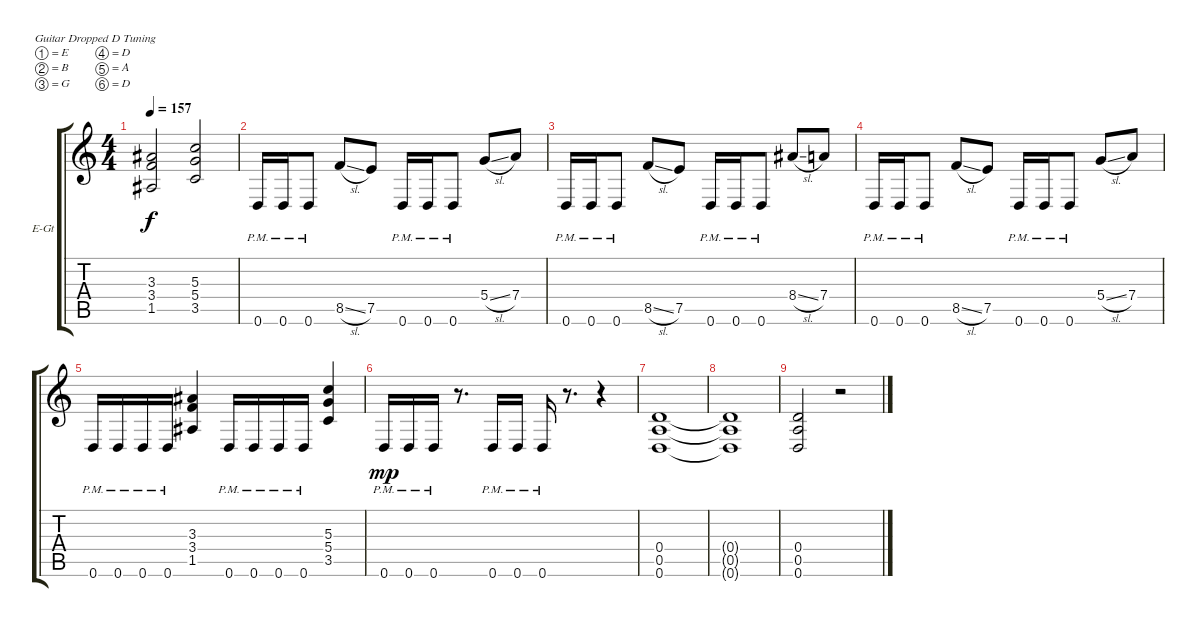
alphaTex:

\defaultSystemsLayout 4
\bracketExtendMode groupsimilarinstruments
\firstSystemTrackNameOrientation horizontal
\otherSystemsTrackNameOrientation horizontal
\track ("Gtr2 Rhythm - Erza" "E-Gt") {instrument distortionguitar}
\staff {score tabs}
\tuning (E4 B3 G3 D3 A2 D2)
\ts (4 4)
\tempo 157
\clef g2
\ks c
(1.5 3.4 3.3).2{dy f} (5.3 5.4 3.5).2 |
0.6{pm}.16 0.6{pm}.16 0.6{pm}.8 8.5{sl}.8 7.5.8 0.6{pm}.16 0.6{pm}.16 0.6{pm}.8 5.4{sl}.8 7.4.8 |
0.6{pm}.16 0.6{pm}.16 0.6{pm}.8 8.5{sl}.8 7.5.8 0.6{pm}.16 0.6{pm}.16 0.6{pm}.8 8.4{sl}.8 7.4.8 |
0.6{pm}.16 0.6{pm}.16 0.6{pm}.8 8.5{sl}.8 7.5.8 0.6{pm}.16 0.6{pm}.16 0.6{pm}.8 5.4{sl}.8 7.4.8 |
0.6{pm}.16 0.6{pm}.16 0.6{pm}.16 0.6{pm}.16 (1.5 3.4 3.3).4 0.6{pm}.16 0.6{pm}.16 0.6{pm}.16 0.6{pm}.16 (3.5 5.4 5.3).4 |
0.6{pm}.16{dy mp} 0.6{pm}.16 0.6{pm}.16 r.8{d} 0.6{pm}.16 0.6{pm}.16 0.6{pm}.16 r.8{d} r.4 |
(0.6 0.5 0.4).1 |
(0.4{t} 0.5{t} 0.6{t}).1 |
(0.6 0.5 0.4).2 r.2
